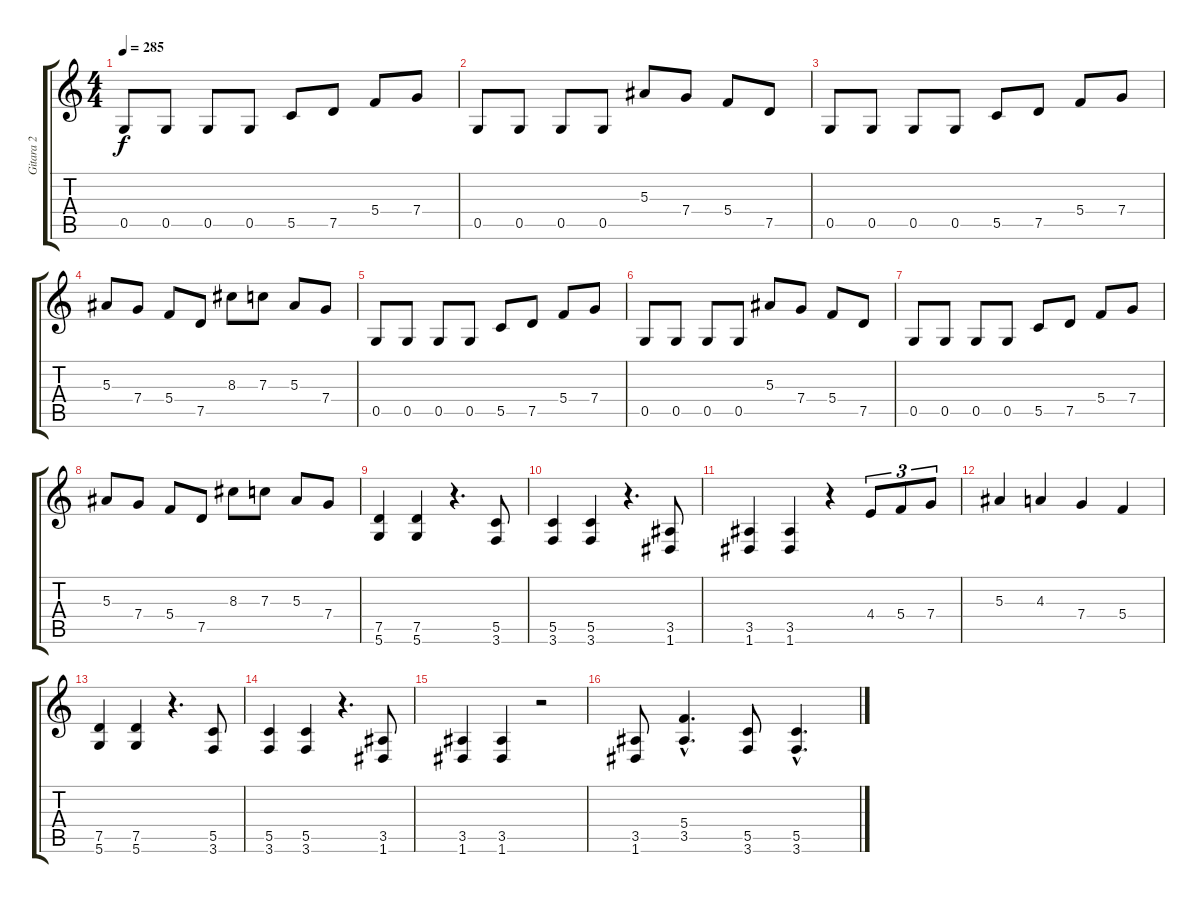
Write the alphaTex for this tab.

\track ("Gitara 2" "Gitara 2") {instrument distortionguitar}
\staff {score tabs}
\tuning (D4 A3 F3 C3 G2 D2) {hide}
\ts (4 4)
\tempo 285
\clef g2
\ks c
0.5.8{dy f} 0.5.8 0.5.8 0.5.8 5.5.8 7.5.8 5.4.8 7.4.8 |
0.5.8 0.5.8 0.5.8 0.5.8 5.3.8 7.4.8 5.4.8 7.5.8 |
0.5.8 0.5.8 0.5.8 0.5.8 5.5.8 7.5.8 5.4.8 7.4.8 |
5.3.8 7.4.8 5.4.8 7.5.8 8.3.8 7.3.8 5.3.8 7.4.8 |
0.5.8 0.5.8 0.5.8 0.5.8 5.5.8 7.5.8 5.4.8 7.4.8 |
0.5.8 0.5.8 0.5.8 0.5.8 5.3.8 7.4.8 5.4.8 7.5.8 |
0.5.8 0.5.8 0.5.8 0.5.8 5.5.8 7.5.8 5.4.8 7.4.8 |
5.3.8 7.4.8 5.4.8 7.5.8 8.3.8 7.3.8 5.3.8 7.4.8 |
(7.5 5.6).4 (7.5 5.6).4 r.4{d} (5.5 3.6).8 |
(5.5 3.6).4 (5.5 3.6).4 r.4{d} (3.5 1.6).8 |
(3.5 1.6).4 (3.5 1.6).4 r.4 4.4.8{tu (3 2)} 5.4.8{tu (3 2)} 7.4.8{tu (3 2)} |
5.3.4 4.3.4 7.4.4 5.4.4 |
(7.5 5.6).4 (7.5 5.6).4 r.4{d} (5.5 3.6).8 |
(5.5 3.6).4 (5.5 3.6).4 r.4{d} (3.5 1.6).8 |
(3.5 1.6).4 (3.5 1.6).4 r.2 |
(3.5 1.6).8 (5.4{hac} 3.5{hac}).4{d} (5.5 3.6).8 (5.5{hac} 3.6{hac}).4{d}
